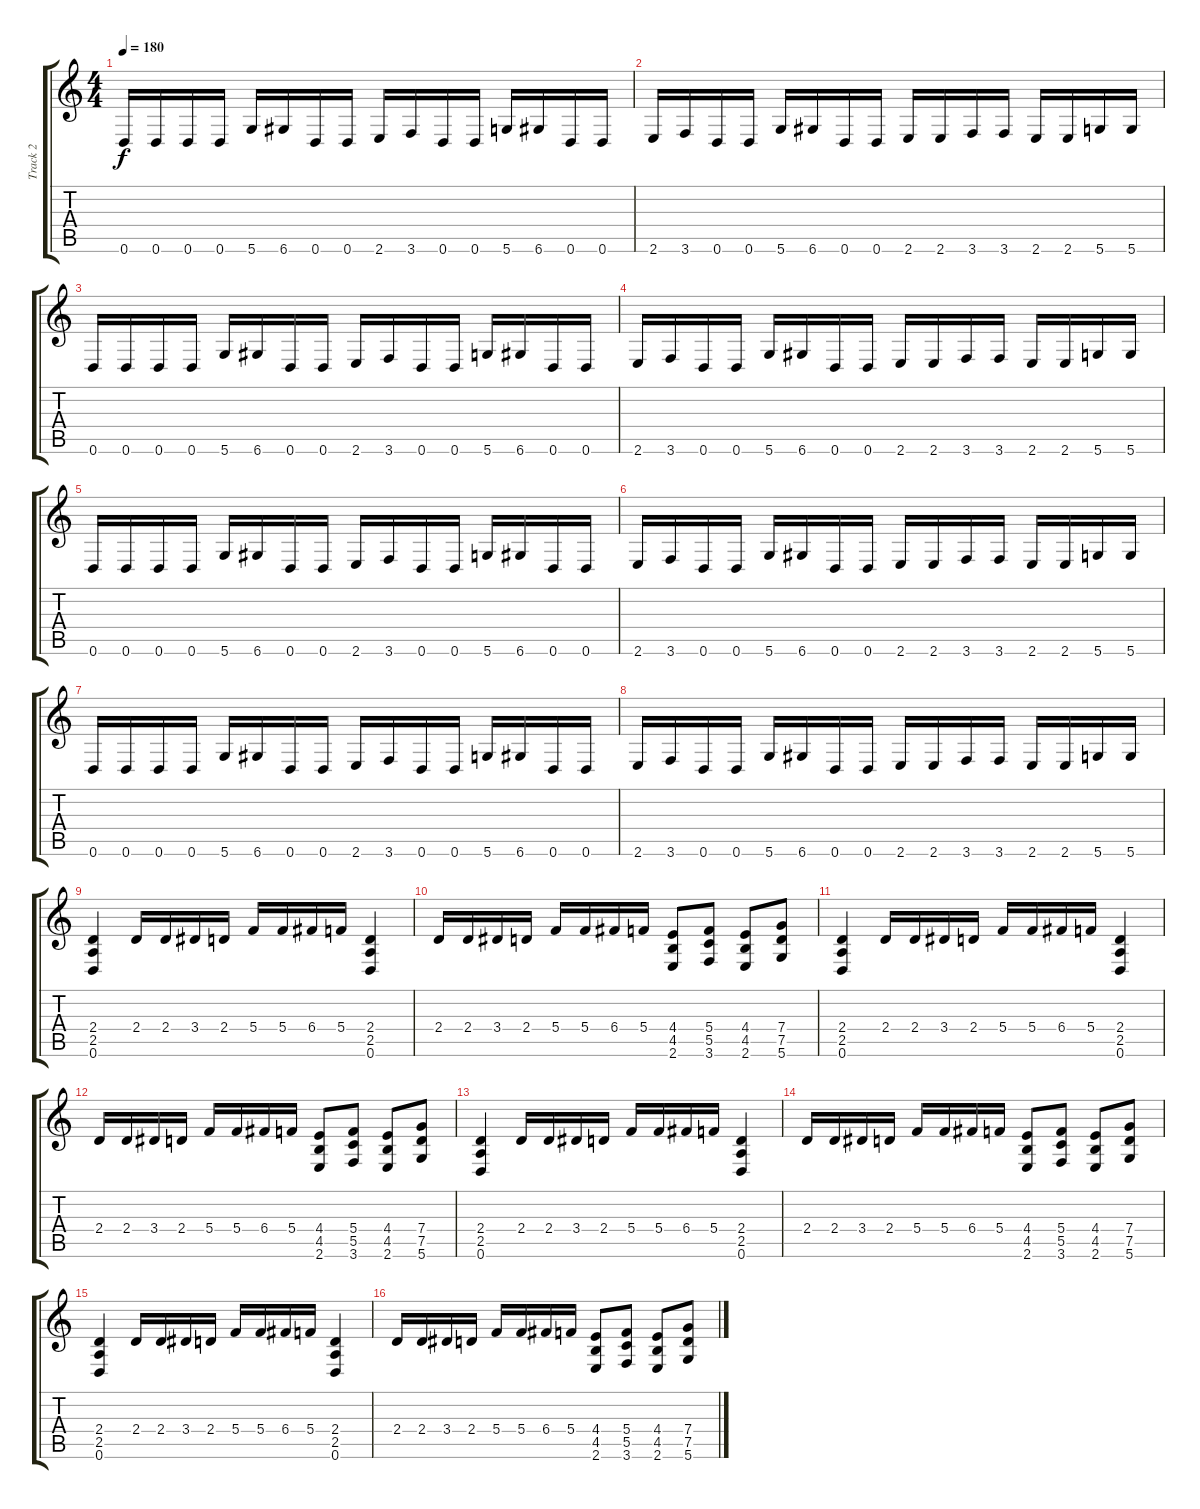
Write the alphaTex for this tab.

\track ("Track 2" "Track 2") {instrument distortionguitar}
\staff {score tabs}
\tuning (D4 A3 F3 C3 G2 D2) {hide}
\ts (4 4)
\tempo 180
\clef g2
\ks c
0.6.16{dy f} 0.6.16 0.6.16 0.6.16 5.6.16 6.6.16 0.6.16 0.6.16 2.6.16 3.6.16 0.6.16 0.6.16 5.6.16 6.6.16 0.6.16 0.6.16 |
2.6.16 3.6.16 0.6.16 0.6.16 5.6.16 6.6.16 0.6.16 0.6.16 2.6.16 2.6.16 3.6.16 3.6.16 2.6.16 2.6.16 5.6.16 5.6.16 |
0.6.16 0.6.16 0.6.16 0.6.16 5.6.16 6.6.16 0.6.16 0.6.16 2.6.16 3.6.16 0.6.16 0.6.16 5.6.16 6.6.16 0.6.16 0.6.16 |
2.6.16 3.6.16 0.6.16 0.6.16 5.6.16 6.6.16 0.6.16 0.6.16 2.6.16 2.6.16 3.6.16 3.6.16 2.6.16 2.6.16 5.6.16 5.6.16 |
0.6.16 0.6.16 0.6.16 0.6.16 5.6.16 6.6.16 0.6.16 0.6.16 2.6.16 3.6.16 0.6.16 0.6.16 5.6.16 6.6.16 0.6.16 0.6.16 |
2.6.16 3.6.16 0.6.16 0.6.16 5.6.16 6.6.16 0.6.16 0.6.16 2.6.16 2.6.16 3.6.16 3.6.16 2.6.16 2.6.16 5.6.16 5.6.16 |
0.6.16 0.6.16 0.6.16 0.6.16 5.6.16 6.6.16 0.6.16 0.6.16 2.6.16 3.6.16 0.6.16 0.6.16 5.6.16 6.6.16 0.6.16 0.6.16 |
2.6.16 3.6.16 0.6.16 0.6.16 5.6.16 6.6.16 0.6.16 0.6.16 2.6.16 2.6.16 3.6.16 3.6.16 2.6.16 2.6.16 5.6.16 5.6.16 |
(2.4 2.5 0.6).4 2.4.16 2.4.16 3.4.16 2.4.16 5.4.16 5.4.16 6.4.16 5.4.16 (2.4 2.5 0.6).4 |
2.4.16 2.4.16 3.4.16 2.4.16 5.4.16 5.4.16 6.4.16 5.4.16 (4.4 4.5 2.6).8 (5.4 5.5 3.6).8 (4.4 4.5 2.6).8 (7.4 7.5 5.6).8 |
(2.4 2.5 0.6).4 2.4.16 2.4.16 3.4.16 2.4.16 5.4.16 5.4.16 6.4.16 5.4.16 (2.4 2.5 0.6).4 |
2.4.16 2.4.16 3.4.16 2.4.16 5.4.16 5.4.16 6.4.16 5.4.16 (4.4 4.5 2.6).8 (5.4 5.5 3.6).8 (4.4 4.5 2.6).8 (7.4 7.5 5.6).8 |
(2.4 2.5 0.6).4 2.4.16 2.4.16 3.4.16 2.4.16 5.4.16 5.4.16 6.4.16 5.4.16 (2.4 2.5 0.6).4 |
2.4.16 2.4.16 3.4.16 2.4.16 5.4.16 5.4.16 6.4.16 5.4.16 (4.4 4.5 2.6).8 (5.4 5.5 3.6).8 (4.4 4.5 2.6).8 (7.4 7.5 5.6).8 |
(2.4 2.5 0.6).4 2.4.16 2.4.16 3.4.16 2.4.16 5.4.16 5.4.16 6.4.16 5.4.16 (2.4 2.5 0.6).4 |
2.4.16 2.4.16 3.4.16 2.4.16 5.4.16 5.4.16 6.4.16 5.4.16 (4.4 4.5 2.6).8 (5.4 5.5 3.6).8 (4.4 4.5 2.6).8 (7.4 7.5 5.6).8
